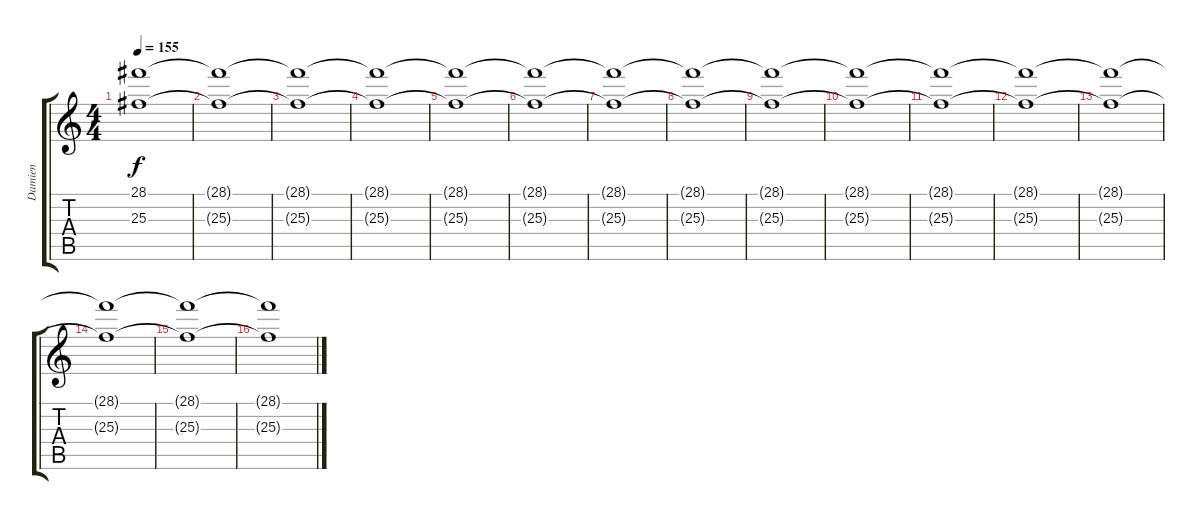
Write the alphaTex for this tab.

\track ("Damien" "Damien") {instrument stringensemble1}
\staff {score tabs}
\tuning (D4 A3 F3 C3 G2 D2) {hide}
\ts (4 4)
\tempo 155
\clef g2
\ks c
(28.1 25.3).1{dy f} |
(28.1{t} 25.3{t}).1 |
(28.1{t} 25.3{t}).1 |
(28.1{t} 25.3{t}).1 |
(28.1{t} 25.3{t}).1 |
(28.1{t} 25.3{t}).1 |
(28.1{t} 25.3{t}).1 |
(28.1{t} 25.3{t}).1 |
(28.1{t} 25.3{t}).1 |
(28.1{t} 25.3{t}).1 |
(28.1{t} 25.3{t}).1 |
(28.1{t} 25.3{t}).1 |
(28.1{t} 25.3{t}).1 |
(28.1{t} 25.3{t}).1 |
(28.1{t} 25.3{t}).1 |
(28.1{t} 25.3{t}).1
